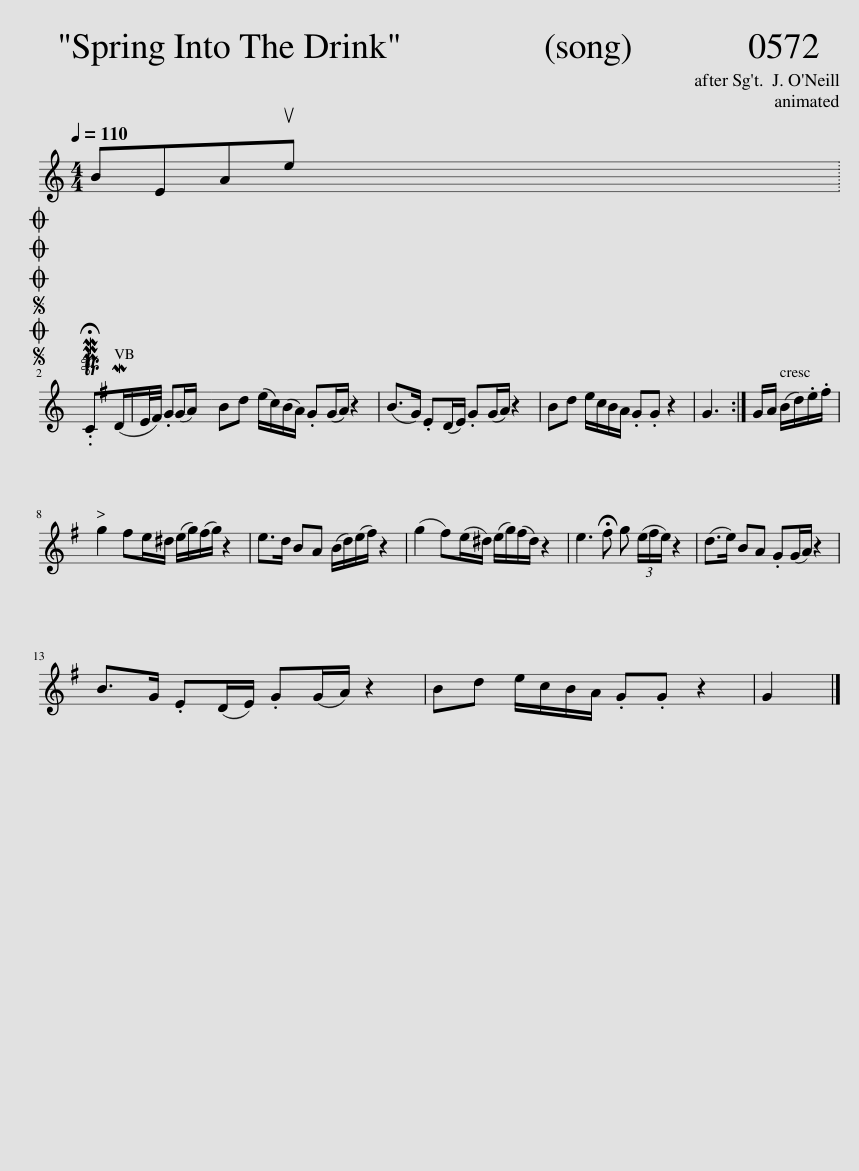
X:1
L:1/8
Q:1/4=110
M:4/4
I:linebreak $
K:C
V:1 treble
V:1
 BEAue x2002 |$SOSOOO .!fermata!PMTC(MD/E/4^F/4) .G(G/A/) | Bd (e/c/)(B/A/) .G(G/A/) z2 | (B>G) .E(D/E/) .G(G/A/) z2 | Bd e/c/B/A/ .G.G z2 | %5
 G3 :| G/A/ (B/d/).e/.^f/ |$ g2 ^fe/^d/ (e/g/)(f/g/) z2 | e>d BA (B/d/)(e/^f/) z2 | (g2 ^f)(e/^d/) (e/g/)(f/d/) z2 | %10
 e3 !fermata!^f g (3(e/f/e/) z2 | (d>e) BA .G(G/A/) z2 |$ B>G .E(D/E/) .G(G/A/) z2 | Bd e/c/B/A/ .G.G z2 | G2 |] %15
